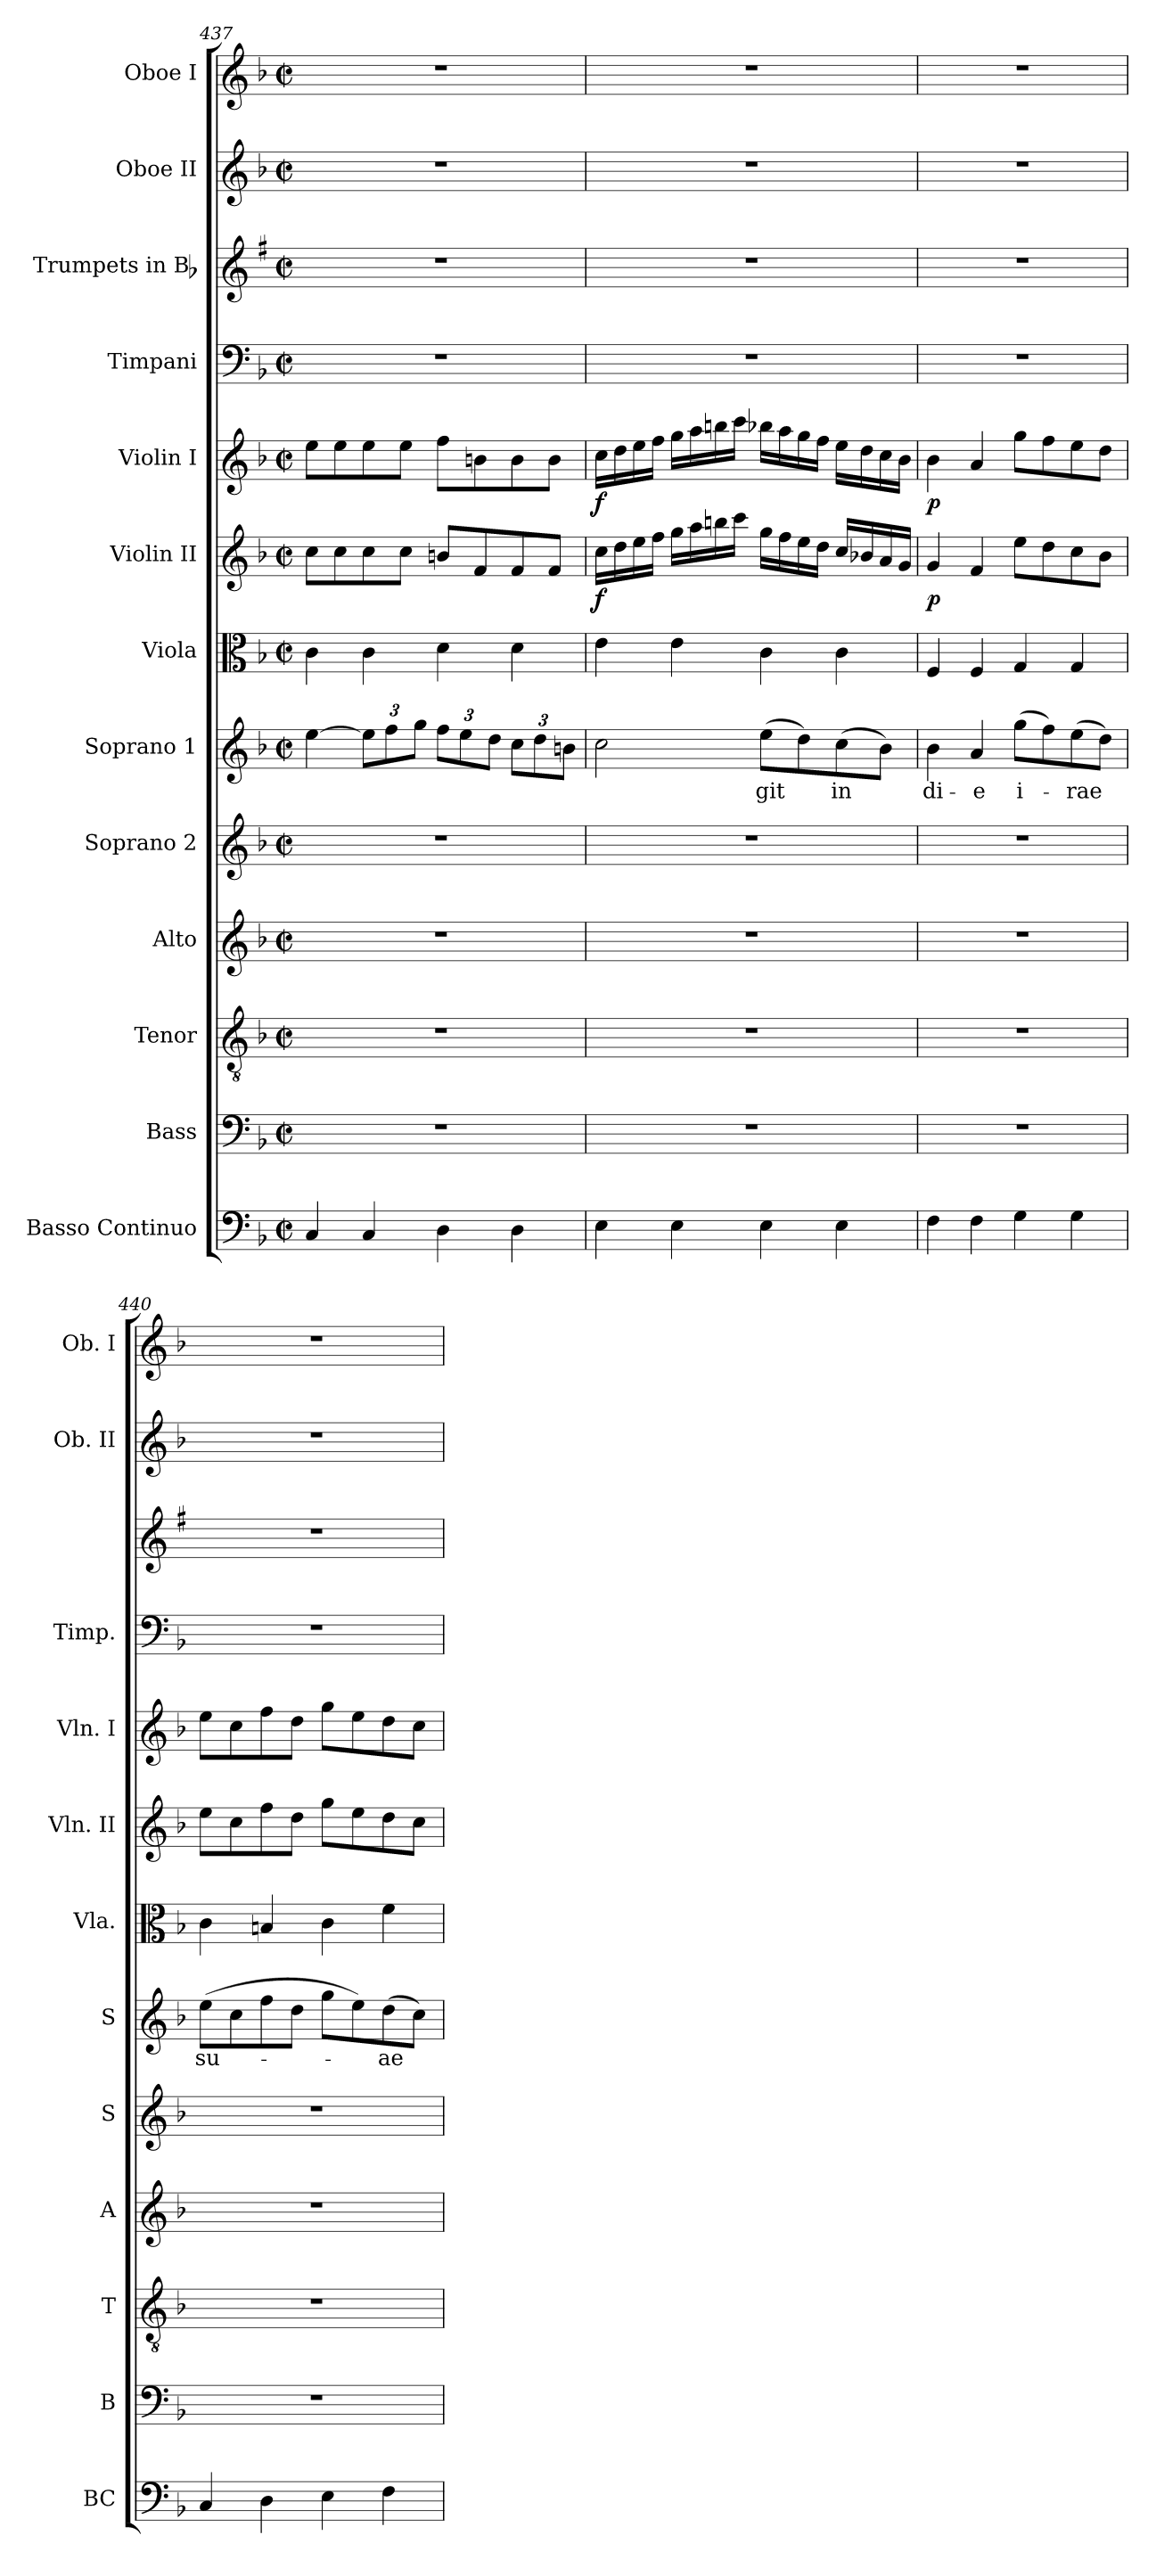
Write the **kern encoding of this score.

**kern	**kern	**kern	**kern	**kern	**kern	**text	**kern	**kern	**dynam	**kern	**dynam	**kern	**kern	**kern	**kern
*part13	*part12	*part11	*part10	*part9	*part8	*part8	*part7	*part6	*part6	*part5	*part5	*part4	*part3	*part2	*part1
*staff13	*staff12	*staff11	*staff10	*staff9	*staff8	*staff8	*staff7	*staff6	*staff6	*staff5	*staff5	*staff4	*staff3	*staff2	*staff1
*I"Basso Continuo	*I"Bass	*I"Tenor	*I"Alto	*I"Soprano 2	*I"Soprano 1	*	*I"Viola	*I"Violin II	*	*I"Violin I	*	*I"Timpani	*I"Trumpets in Bb	*I"Oboe II	*I"Oboe I
*I'BC	*I'B	*I'T	*I'A	*I'S	*I'S	*	*I'Vla.	*I'Vln. II	*	*I'Vln. I	*	*I'Timp.	*	*I'Ob. II	*I'Ob. I
*clefF4	*clefF4	*clefGv2	*clefG2	*clefG2	*clefG2	*	*clefC3	*clefG2	*	*clefG2	*	*clefF4	*clefG2	*clefG2	*clefG2
*	*	*	*	*	*	*	*	*	*	*	*	*	*ITrd1c2	*	*
*k[b-]	*k[b-]	*k[b-]	*k[b-]	*k[b-]	*k[b-]	*	*k[b-]	*k[b-]	*	*k[b-]	*	*k[b-]	*k[b-]	*k[b-]	*k[b-]
*F:	*F:	*F:	*F:	*F:	*F:	*	*F:	*F:	*	*F:	*	*F:	*F:	*F:	*F:
*M2/2	*M2/2	*M2/2	*M2/2	*M2/2	*M2/2	*	*M2/2	*M2/2	*	*M2/2	*	*M2/2	*M2/2	*M2/2	*M2/2
*met(c|)	*met(c|)	*met(c|)	*met(c|)	*met(c|)	*met(c|)	*	*met(c|)	*met(c|)	*	*met(c|)	*	*met(c|)	*met(c|)	*met(c|)	*met(c|)
=437	=437	=437	=437	=437	=437	=437	=437	=437	=437	=437	=437	=437	=437	=437	=437
4C/	1r	1r	1r	1r	[4ee\	.	4c\	8cc\L	.	8ee\L	.	1r	1r	1r	1r
.	.	.	.	.	.	.	.	8cc\	.	8ee\	.	.	.	.	.
4C/	.	.	.	.	12ee\L]	.	4c\	8cc\	.	8ee\	.	.	.	.	.
.	.	.	.	.	12ff\	.	.	.	.	.	.	.	.	.	.
.	.	.	.	.	.	.	.	8cc\J	.	8ee\J	.	.	.	.	.
.	.	.	.	.	12gg\J	.	.	.	.	.	.	.	.	.	.
4D\	.	.	.	.	12ff\L	.	4d\	8bn/L	.	8ff\L	.	.	.	.	.
.	.	.	.	.	12ee\	.	.	.	.	.	.	.	.	.	.
.	.	.	.	.	.	.	.	8f/	.	8bn\	.	.	.	.	.
.	.	.	.	.	12dd\J	.	.	.	.	.	.	.	.	.	.
4D\	.	.	.	.	12cc\L	.	4d\	8f/	.	8b\	.	.	.	.	.
.	.	.	.	.	12dd\	.	.	.	.	.	.	.	.	.	.
.	.	.	.	.	.	.	.	8f/J	.	8b\J	.	.	.	.	.
.	.	.	.	.	12bn\J	.	.	.	.	.	.	.	.	.	.
=438	=438	=438	=438	=438	=438	=438	=438	=438	=438	=438	=438	=438	=438	=438	=438
!	!	!	!	!	!	!	!	!	!LO:DY:b	!	!LO:DY:b	!	!	!	!
4E\	1r	1r	1r	1r	2cc\	.	4e\	16cc\LL	f	16cc\LL	f	1r	1r	1r	1r
.	.	.	.	.	.	.	.	16dd\	.	16dd\	.	.	.	.	.
.	.	.	.	.	.	.	.	16ee\	.	16ee\	.	.	.	.	.
.	.	.	.	.	.	.	.	16ff\JJ	.	16ff\JJ	.	.	.	.	.
4E\	.	.	.	.	.	.	4e\	16gg\LL	.	16gg\LL	.	.	.	.	.
.	.	.	.	.	.	.	.	16aa\	.	16aa\	.	.	.	.	.
.	.	.	.	.	.	.	.	16bbn\	.	16bbn\	.	.	.	.	.
.	.	.	.	.	.	.	.	16ccc\JJ	.	16ccc\JJ	.	.	.	.	.
!	!	!	!	!	!	!LO:LY:b	!	!	!	!	!	!	!	!	!
4E\	.	.	.	.	(8ee\L	-git	4c\	16gg\LL	.	16bb-X\LL	.	.	.	.	.
.	.	.	.	.	.	.	.	16ff\	.	16aa\	.	.	.	.	.
.	.	.	.	.	8dd\)	.	.	16ee\	.	16gg\	.	.	.	.	.
.	.	.	.	.	.	.	.	16dd\JJ	.	16ff\JJ	.	.	.	.	.
!	!	!	!	!	!	!LO:LY:b	!	!	!	!	!	!	!	!	!
4E\	.	.	.	.	(8cc\	in	4c\	16cc/LL	.	16ee\LL	.	.	.	.	.
.	.	.	.	.	.	.	.	16b-X/	.	16dd\	.	.	.	.	.
.	.	.	.	.	8b-\J)	.	.	16a/	.	16cc\	.	.	.	.	.
.	.	.	.	.	.	.	.	16g/JJ	.	16b-\JJ	.	.	.	.	.
!!LO:PB:g=z
=439	=439	=439	=439	=439	=439	=439	=439	=439	=439	=439	=439	=439	=439	=439	=439
!	!	!	!	!	!	!LO:LY:b	!	!	!LO:DY:b	!	!LO:DY:b	!	!	!	!
4F\	1r	1r	1r	1r	4b-\	di-	4F/	4g/	p	4b-\	p	1r	1r	1r	1r
!	!	!	!	!	!	!LO:LY:b	!	!	!	!	!	!	!	!	!
4F\	.	.	.	.	4a/	-e	4F/	4f/	.	4a/	.	.	.	.	.
!	!	!	!	!	!	!LO:LY:b	!	!	!	!	!	!	!	!	!
4G\	.	.	.	.	(8gg\L	i-	4G/	8ee\L	.	8gg\L	.	.	.	.	.
.	.	.	.	.	8ff\)	.	.	8dd\	.	8ff\	.	.	.	.	.
!	!	!	!	!	!	!LO:LY:b	!	!	!	!	!	!	!	!	!
4G\	.	.	.	.	(8ee\	-rae	4G/	8cc\	.	8ee\	.	.	.	.	.
.	.	.	.	.	8dd\J)	.	.	8b-\J	.	8dd\J	.	.	.	.	.
=440	=440	=440	=440	=440	=440	=440	=440	=440	=440	=440	=440	=440	=440	=440	=440
!	!	!	!	!	!	!LO:LY:b	!	!	!	!	!	!	!	!	!
4C/	1r	1r	1r	1r	(8ee\L	su-	4c\	8ee\L	.	8ee\L	.	1r	1r	1r	1r
.	.	.	.	.	8cc\	.	.	8cc\	.	8cc\	.	.	.	.	.
4D\	.	.	.	.	8ff\	.	4Bn/	8ff\	.	8ff\	.	.	.	.	.
.	.	.	.	.	8dd\J	.	.	8dd\J	.	8dd\J	.	.	.	.	.
4E\	.	.	.	.	8gg\L	.	4c\	8gg\L	.	8gg\L	.	.	.	.	.
.	.	.	.	.	8ee\)	.	.	8ee\	.	8ee\	.	.	.	.	.
!	!	!	!	!	!	!LO:LY:b	!	!	!	!	!	!	!	!	!
4F\	.	.	.	.	(8dd\	-ae	4f\	8dd\	.	8dd\	.	.	.	.	.
.	.	.	.	.	8cc\J)	.	.	8cc\J	.	8cc\J	.	.	.	.	.
=	=	=	=	=	=	=	=	=	=	=	=	=	=	=	=
*-	*-	*-	*-	*-	*-	*-	*-	*-	*-	*-	*-	*-	*-	*-	*-
